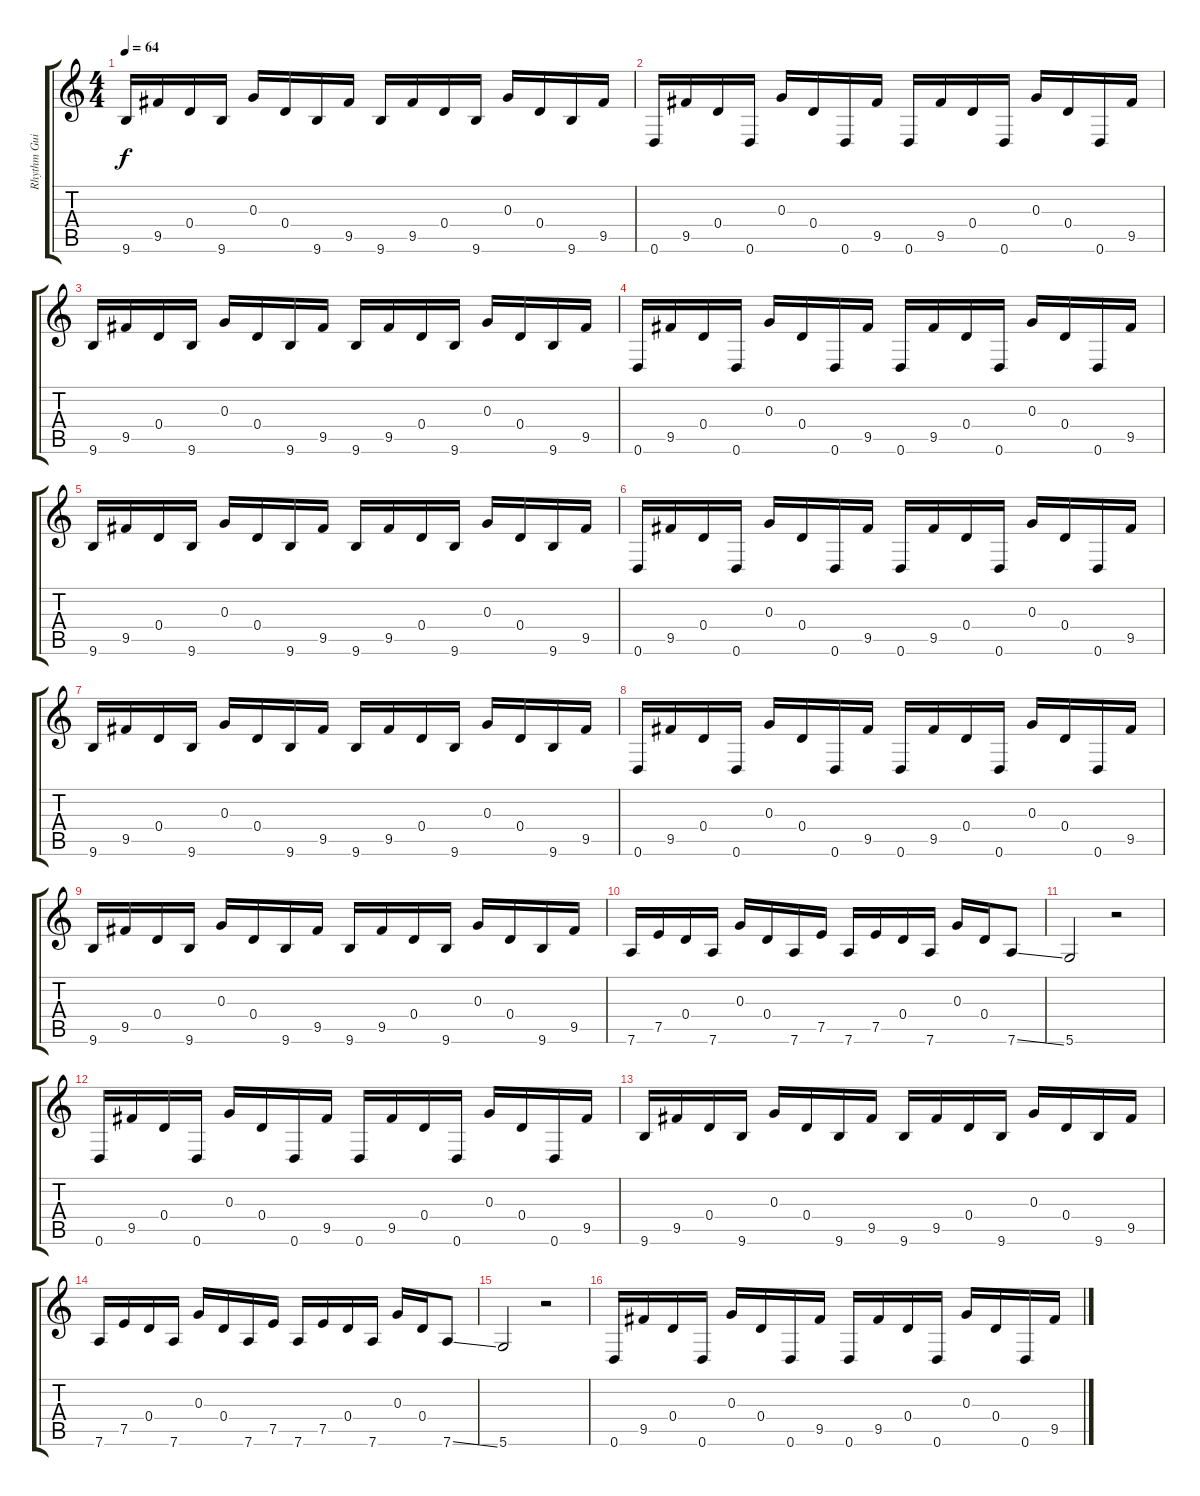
\track ("Rhythm Guitar" "Rhythm Gui") {instrument acousticguitarsteel}
\staff {score tabs}
\tuning (E4 B3 G3 D3 A2 D2) {hide}
\ts (4 4)
\tempo 64
\clef g2
\ks c
9.6.16{dy f} 9.5.16 0.4.16 9.6.16 0.3.16 0.4.16 9.6.16 9.5.16 9.6.16 9.5.16 0.4.16 9.6.16 0.3.16 0.4.16 9.6.16 9.5.16 |
0.6.16 9.5.16 0.4.16 0.6.16 0.3.16 0.4.16 0.6.16 9.5.16 0.6.16 9.5.16 0.4.16 0.6.16 0.3.16 0.4.16 0.6.16 9.5.16 |
9.6.16 9.5.16 0.4.16 9.6.16 0.3.16 0.4.16 9.6.16 9.5.16 9.6.16 9.5.16 0.4.16 9.6.16 0.3.16 0.4.16 9.6.16 9.5.16 |
0.6.16 9.5.16 0.4.16 0.6.16 0.3.16 0.4.16 0.6.16 9.5.16 0.6.16 9.5.16 0.4.16 0.6.16 0.3.16 0.4.16 0.6.16 9.5.16 |
9.6.16 9.5.16 0.4.16 9.6.16 0.3.16 0.4.16 9.6.16 9.5.16 9.6.16 9.5.16 0.4.16 9.6.16 0.3.16 0.4.16 9.6.16 9.5.16 |
0.6.16 9.5.16 0.4.16 0.6.16 0.3.16 0.4.16 0.6.16 9.5.16 0.6.16 9.5.16 0.4.16 0.6.16 0.3.16 0.4.16 0.6.16 9.5.16 |
9.6.16 9.5.16 0.4.16 9.6.16 0.3.16 0.4.16 9.6.16 9.5.16 9.6.16 9.5.16 0.4.16 9.6.16 0.3.16 0.4.16 9.6.16 9.5.16 |
0.6.16 9.5.16 0.4.16 0.6.16 0.3.16 0.4.16 0.6.16 9.5.16 0.6.16 9.5.16 0.4.16 0.6.16 0.3.16 0.4.16 0.6.16 9.5.16 |
9.6.16 9.5.16 0.4.16 9.6.16 0.3.16 0.4.16 9.6.16 9.5.16 9.6.16 9.5.16 0.4.16 9.6.16 0.3.16 0.4.16 9.6.16 9.5.16 |
7.6.16 7.5.16 0.4.16 7.6.16 0.3.16 0.4.16 7.6.16 7.5.16 7.6.16 7.5.16 0.4.16 7.6.16 0.3.16 0.4.16 7.6{ss}.8 |
5.6.2 r.2 |
0.6.16 9.5.16 0.4.16 0.6.16 0.3.16 0.4.16 0.6.16 9.5.16 0.6.16 9.5.16 0.4.16 0.6.16 0.3.16 0.4.16 0.6.16 9.5.16 |
9.6.16 9.5.16 0.4.16 9.6.16 0.3.16 0.4.16 9.6.16 9.5.16 9.6.16 9.5.16 0.4.16 9.6.16 0.3.16 0.4.16 9.6.16 9.5.16 |
7.6.16 7.5.16 0.4.16 7.6.16 0.3.16 0.4.16 7.6.16 7.5.16 7.6.16 7.5.16 0.4.16 7.6.16 0.3.16 0.4.16 7.6{ss}.8 |
5.6.2 r.2 |
0.6.16 9.5.16 0.4.16 0.6.16 0.3.16 0.4.16 0.6.16 9.5.16 0.6.16 9.5.16 0.4.16 0.6.16 0.3.16 0.4.16 0.6.16 9.5.16
